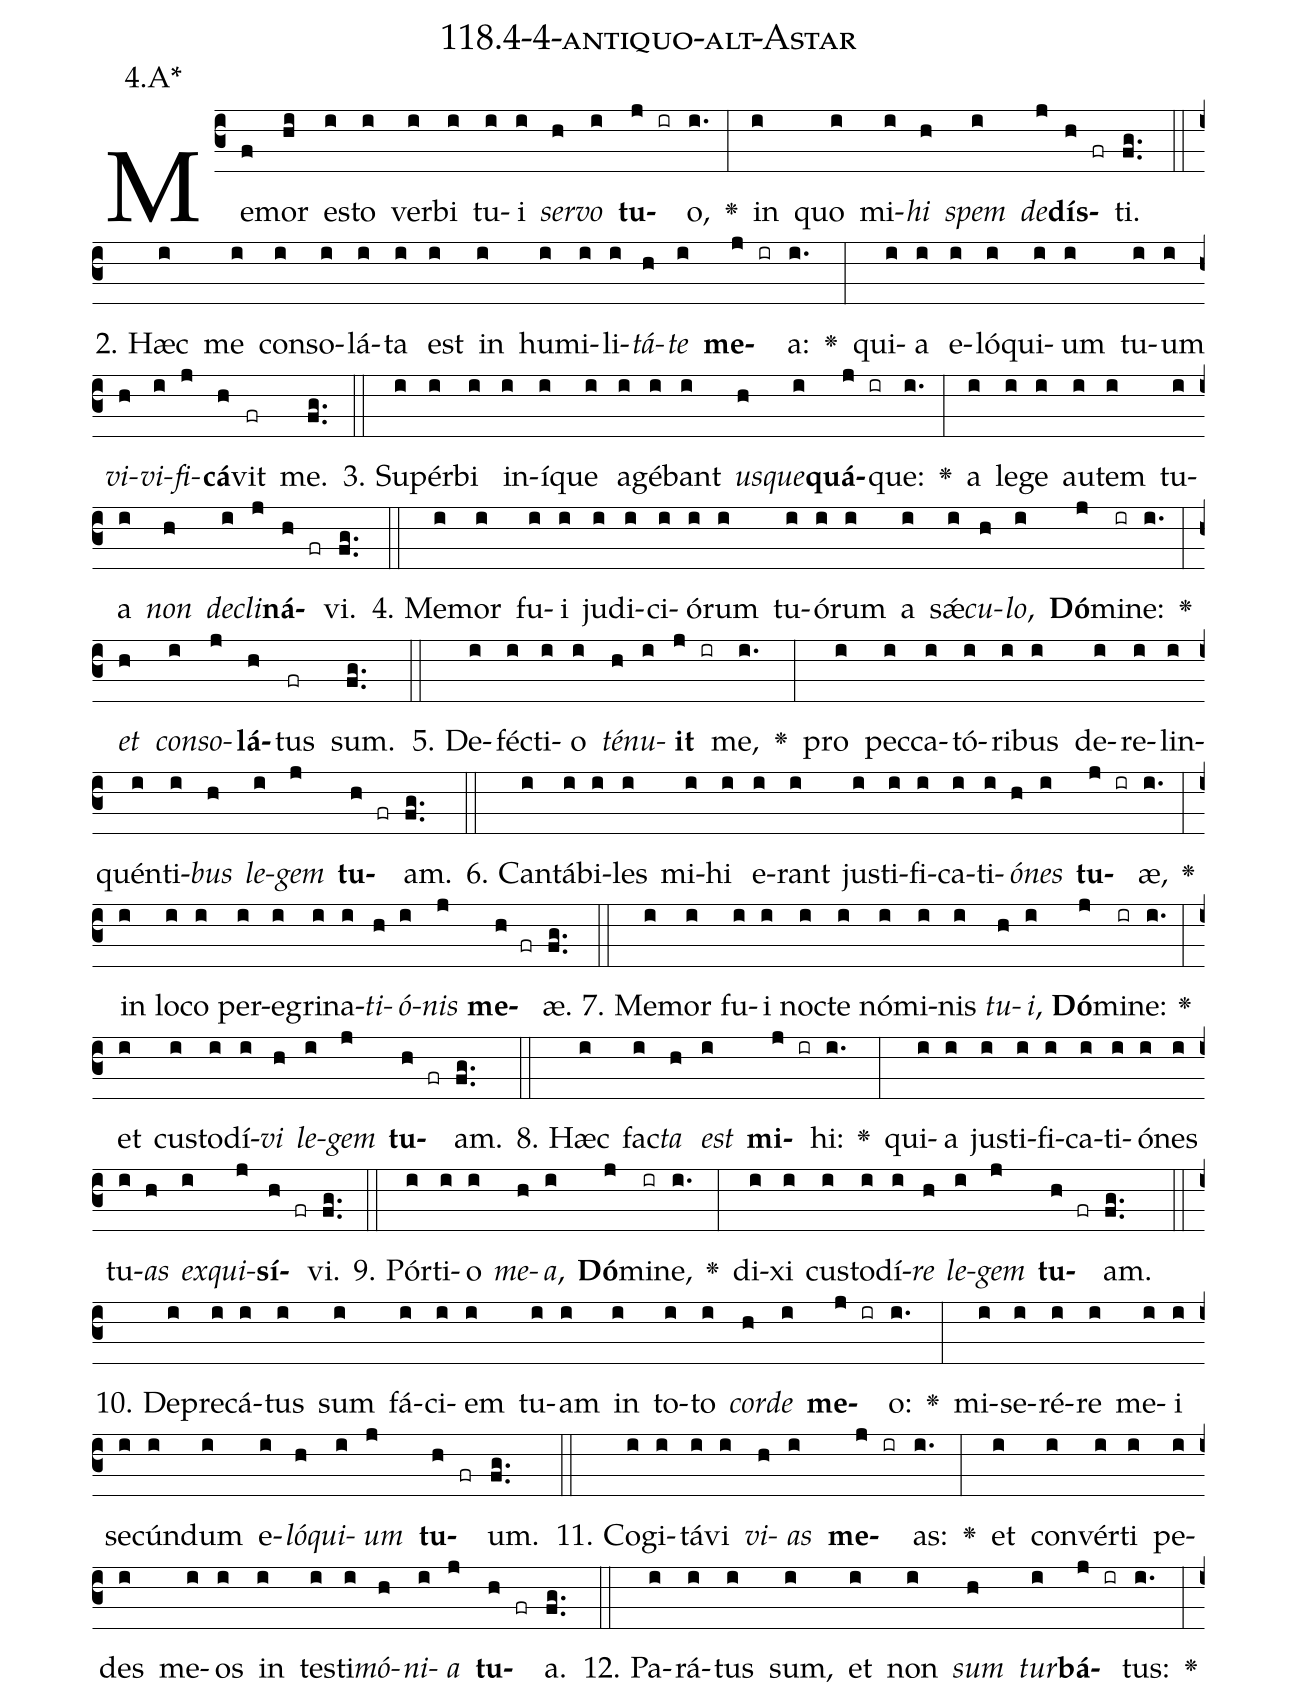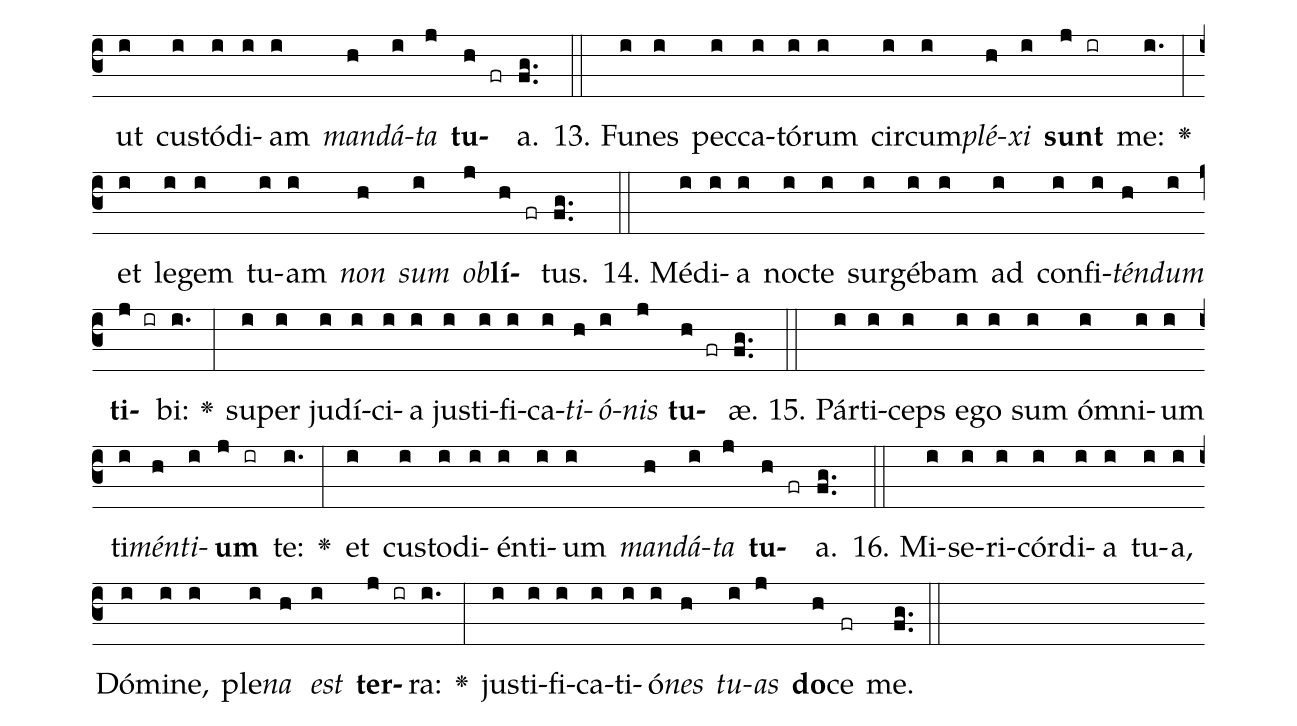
name: 118.4-4-antiquo-alt-Astar;
annotation: 4.A*;
%%
(c3)Me(f)mor(hi) es(i)to(i) ver(i)bi(i) tu(i)i(i) <i>ser</i>(h)<i>vo</i>(i) <b>tu</b>(j ir)o,(i.) <v>\greheightstar</v>(:) in(i) quo(i) mi(i)<i>hi</i>(h) <i>spem</i>(i) <i>de</i>(j)<b>dís</b>(h fr)ti.(fg..) (::)
2. Hæc(i) me(i) con(i)so(i)lá(i)ta(i) est(i) in(i) hu(i)mi(i)li(i)<i>tá</i>(h)<i>te</i>(i) <b>me</b>(j ir)a:(i.) <v>\greheightstar</v>(:) qui(i)a(i) e(i)ló(i)qui(i)um(i) tu(i)um(i) <i>vi</i>(h)<i>vi</i>(i)<i>fi</i>(j)<b>cá</b>(h)vit(fr) me.(fg..) (::)
3. Su(i)pér(i)bi(i) in(i)í(i)que(i) a(i)gé(i)bant(i) <i>us</i>(h)<i>que</i>(i)<b>quá</b>(j ir)que:(i.) <v>\greheightstar</v>(:) a(i) le(i)ge(i) au(i)tem(i) tu(i)a(i) <i>non</i>(h) <i>de</i>(i)<i>cli</i>(j)<b>ná</b>(h fr)vi.(fg..) (::)
4. Me(i)mor(i) fu(i)i(i) ju(i)di(i)ci(i)ó(i)rum(i) tu(i)ó(i)rum(i) a(i) sǽ(i)<i>cu</i>(h)<i>lo</i>,(i) <b>Dó</b>(j)mi(ir)ne:(i.) <v>\greheightstar</v>(:) <i>et</i>(h) <i>con</i>(i)<i>so</i>(j)<b>lá</b>(h)tus(fr) sum.(fg..) (::)
5. De(i)féc(i)ti(i)o(i) <i>té</i>(h)<i>nu</i>(i)<b>it</b>(j ir) me,(i.) <v>\greheightstar</v>(:) pro(i) pec(i)ca(i)tó(i)ri(i)bus(i) de(i)re(i)lin(i)quén(i)ti(i)<i>bus</i>(h) <i>le</i>(i)<i>gem</i>(j) <b>tu</b>(h fr)am.(fg..) (::)
6. Can(i)tá(i)bi(i)les(i) mi(i)hi(i) e(i)rant(i) jus(i)ti(i)fi(i)ca(i)ti(i)<i>ó</i>(h)<i>nes</i>(i) <b>tu</b>(j ir)æ,(i.) <v>\greheightstar</v>(:) in(i) lo(i)co(i) per(i)e(i)gri(i)na(i)<i>ti</i>(h)<i>ó</i>(i)<i>nis</i>(j) <b>me</b>(h fr)æ.(fg..) (::)
7. Me(i)mor(i) fu(i)i(i) noc(i)te(i) nó(i)mi(i)nis(i) <i>tu</i>(h)<i>i</i>,(i) <b>Dó</b>(j)mi(ir)ne:(i.) <v>\greheightstar</v>(:) et(i) cus(i)to(i)dí(i)<i>vi</i>(h) <i>le</i>(i)<i>gem</i>(j) <b>tu</b>(h fr)am.(fg..) (::)
8. Hæc(i) fac(i)<i>ta</i>(h) <i>est</i>(i) <b>mi</b>(j ir)hi:(i.) <v>\greheightstar</v>(:) qui(i)a(i) jus(i)ti(i)fi(i)ca(i)ti(i)ó(i)nes(i) tu(i)<i>as</i>(h) <i>ex</i>(i)<i>qui</i>(j)<b>sí</b>(h fr)vi.(fg..) (::)
9. Pór(i)ti(i)o(i) <i>me</i>(h)<i>a</i>,(i) <b>Dó</b>(j)mi(ir)ne,(i.) <v>\greheightstar</v>(:) di(i)xi(i) cus(i)to(i)dí(i)<i>re</i>(h) <i>le</i>(i)<i>gem</i>(j) <b>tu</b>(h fr)am.(fg..) (::)
10. De(i)pre(i)cá(i)tus(i) sum(i) fá(i)ci(i)em(i) tu(i)am(i) in(i) to(i)to(i) <i>cor</i>(h)<i>de</i>(i) <b>me</b>(j ir)o:(i.) <v>\greheightstar</v>(:) mi(i)se(i)ré(i)re(i) me(i)i(i) se(i)cún(i)dum(i) e(i)<i>ló</i>(h)<i>qui</i>(i)<i>um</i>(j) <b>tu</b>(h fr)um.(fg..) (::)
11. Co(i)gi(i)tá(i)vi(i) <i>vi</i>(h)<i>as</i>(i) <b>me</b>(j ir)as:(i.) <v>\greheightstar</v>(:) et(i) con(i)vér(i)ti(i) pe(i)des(i) me(i)os(i) in(i) tes(i)ti(i)<i>mó</i>(h)<i>ni</i>(i)<i>a</i>(j) <b>tu</b>(h fr)a.(fg..) (::)
12. Pa(i)rá(i)tus(i) sum,(i) et(i) non(i) <i>sum</i>(h) <i>tur</i>(i)<b>bá</b>(j ir)tus:(i.) <v>\greheightstar</v>(:) ut(i) cus(i)tó(i)di(i)am(i) <i>man</i>(h)<i>dá</i>(i)<i>ta</i>(j) <b>tu</b>(h fr)a.(fg..) (::)
13. Fu(i)nes(i) pec(i)ca(i)tó(i)rum(i) cir(i)cum(i)<i>plé</i>(h)<i>xi</i>(i) <b>sunt</b>(j ir) me:(i.) <v>\greheightstar</v>(:) et(i) le(i)gem(i) tu(i)am(i) <i>non</i>(h) <i>sum</i>(i) <i>ob</i>(j)<b>lí</b>(h fr)tus.(fg..) (::)
14. Mé(i)di(i)a(i) noc(i)te(i) sur(i)gé(i)bam(i) ad(i) con(i)fi(i)<i>tén</i>(h)<i>dum</i>(i) <b>ti</b>(j ir)bi:(i.) <v>\greheightstar</v>(:) su(i)per(i) ju(i)dí(i)ci(i)a(i) jus(i)ti(i)fi(i)ca(i)<i>ti</i>(h)<i>ó</i>(i)<i>nis</i>(j) <b>tu</b>(h fr)æ.(fg..) (::)
15. Pár(i)ti(i)ceps(i) e(i)go(i) sum(i) óm(i)ni(i)um(i) ti(i)<i>mén</i>(h)<i>ti</i>(i)<b>um</b>(j ir) te:(i.) <v>\greheightstar</v>(:) et(i) cus(i)to(i)di(i)én(i)ti(i)um(i) <i>man</i>(h)<i>dá</i>(i)<i>ta</i>(j) <b>tu</b>(h fr)a.(fg..) (::)
16. Mi(i)se(i)ri(i)cór(i)di(i)a(i) tu(i)a,(i) Dó(i)mi(i)ne,(i) ple(i)<i>na</i>(h) <i>est</i>(i) <b>ter</b>(j ir)ra:(i.) <v>\greheightstar</v>(:) jus(i)ti(i)fi(i)ca(i)ti(i)ó(i)<i>nes</i>(h) <i>tu</i>(i)<i>as</i>(j) <b>do</b>(h)ce(fr) me.(fg..) (::)
